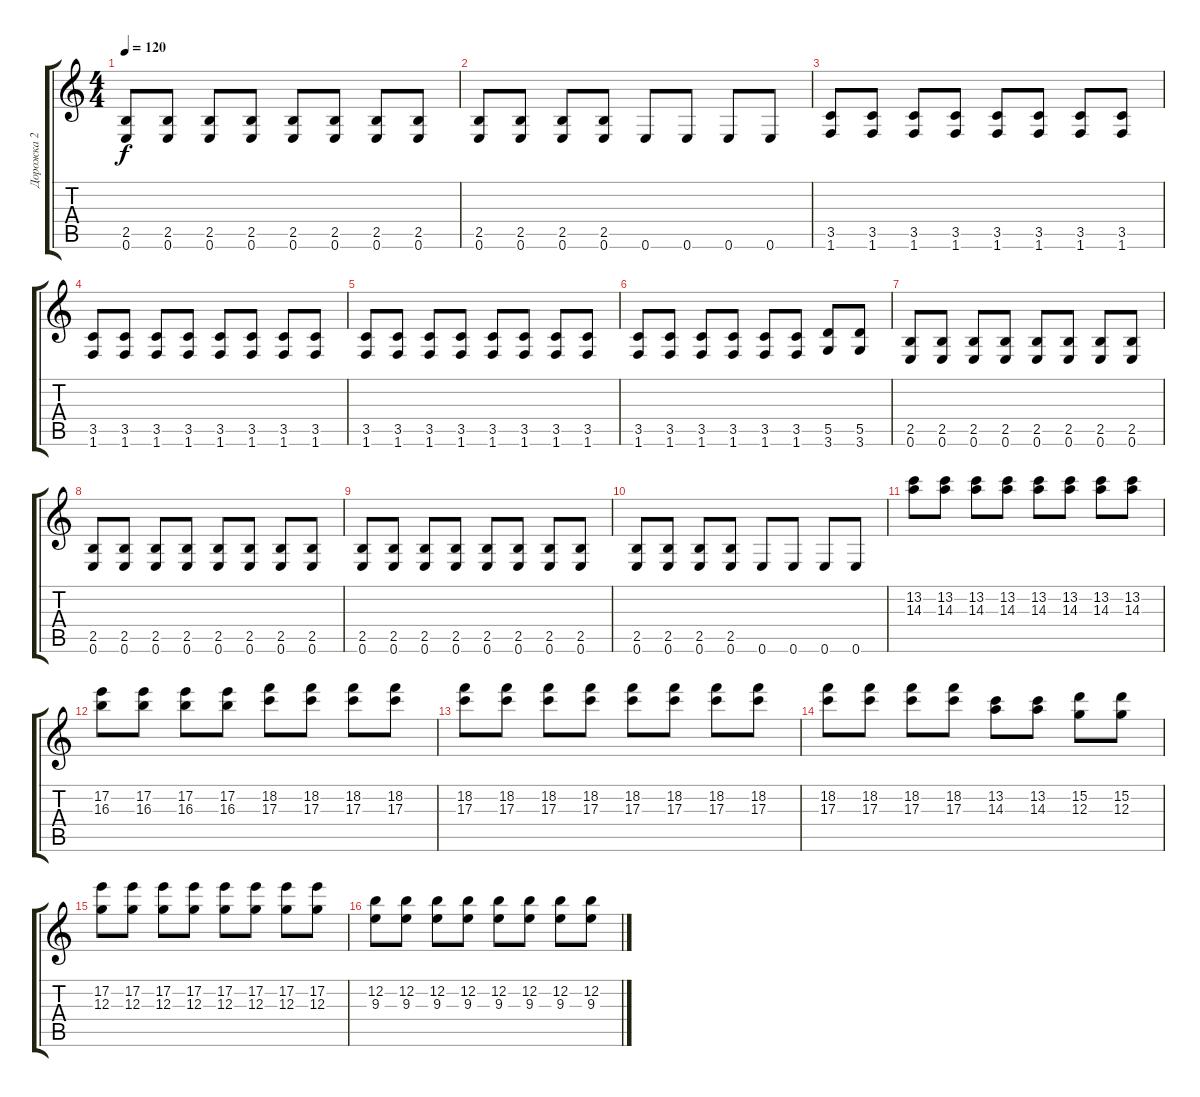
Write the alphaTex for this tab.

\track ("Дорожка 2" "Дорожка 2") {instrument overdrivenguitar}
\staff {score tabs}
\tuning (E4 B3 G3 D3 A2 E2) {hide}
\ts (4 4)
\tempo 120
\clef g2
\ks c
(2.5 0.6).8{dy f} (2.5 0.6).8 (2.5 0.6).8 (2.5 0.6).8 (2.5 0.6).8 (2.5 0.6).8 (2.5 0.6).8 (2.5 0.6).8 |
(2.5 0.6).8 (2.5 0.6).8 (2.5 0.6).8 (2.5 0.6).8 0.6.8 0.6.8 0.6.8 0.6.8 |
(3.5 1.6).8 (3.5 1.6).8 (3.5 1.6).8 (3.5 1.6).8 (3.5 1.6).8 (3.5 1.6).8 (3.5 1.6).8 (3.5 1.6).8 |
(3.5 1.6).8 (3.5 1.6).8 (3.5 1.6).8 (3.5 1.6).8 (3.5 1.6).8 (3.5 1.6).8 (3.5 1.6).8 (3.5 1.6).8 |
(3.5 1.6).8 (3.5 1.6).8 (3.5 1.6).8 (3.5 1.6).8 (3.5 1.6).8 (3.5 1.6).8 (3.5 1.6).8 (3.5 1.6).8 |
(3.5 1.6).8 (3.5 1.6).8 (3.5 1.6).8 (3.5 1.6).8 (3.5 1.6).8 (3.5 1.6).8 (5.5 3.6).8 (5.5 3.6).8 |
(2.5 0.6).8 (2.5 0.6).8 (2.5 0.6).8 (2.5 0.6).8 (2.5 0.6).8 (2.5 0.6).8 (2.5 0.6).8 (2.5 0.6).8 |
(2.5 0.6).8 (2.5 0.6).8 (2.5 0.6).8 (2.5 0.6).8 (2.5 0.6).8 (2.5 0.6).8 (2.5 0.6).8 (2.5 0.6).8 |
(2.5 0.6).8 (2.5 0.6).8 (2.5 0.6).8 (2.5 0.6).8 (2.5 0.6).8 (2.5 0.6).8 (2.5 0.6).8 (2.5 0.6).8 |
(2.5 0.6).8 (2.5 0.6).8 (2.5 0.6).8 (2.5 0.6).8 0.6.8 0.6.8 0.6.8 0.6.8 |
(13.2 14.3).8 (13.2 14.3).8 (13.2 14.3).8 (13.2 14.3).8 (13.2 14.3).8 (13.2 14.3).8 (13.2 14.3).8 (13.2 14.3).8 |
(17.2 16.3).8 (17.2 16.3).8 (17.2 16.3).8 (17.2 16.3).8 (18.2 17.3).8 (18.2 17.3).8 (18.2 17.3).8 (18.2 17.3).8 |
(18.2 17.3).8 (18.2 17.3).8 (18.2 17.3).8 (18.2 17.3).8 (18.2 17.3).8 (18.2 17.3).8 (18.2 17.3).8 (18.2 17.3).8 |
(18.2 17.3).8 (18.2 17.3).8 (18.2 17.3).8 (18.2 17.3).8 (13.2 14.3).8 (13.2 14.3).8 (15.2 12.3).8 (15.2 12.3).8 |
(17.2 12.3).8 (17.2 12.3).8 (17.2 12.3).8 (17.2 12.3).8 (17.2 12.3).8 (17.2 12.3).8 (17.2 12.3).8 (17.2 12.3).8 |
(12.2 9.3).8 (12.2 9.3).8 (12.2 9.3).8 (12.2 9.3).8 (12.2 9.3).8 (12.2 9.3).8 (12.2 9.3).8 (12.2 9.3).8
